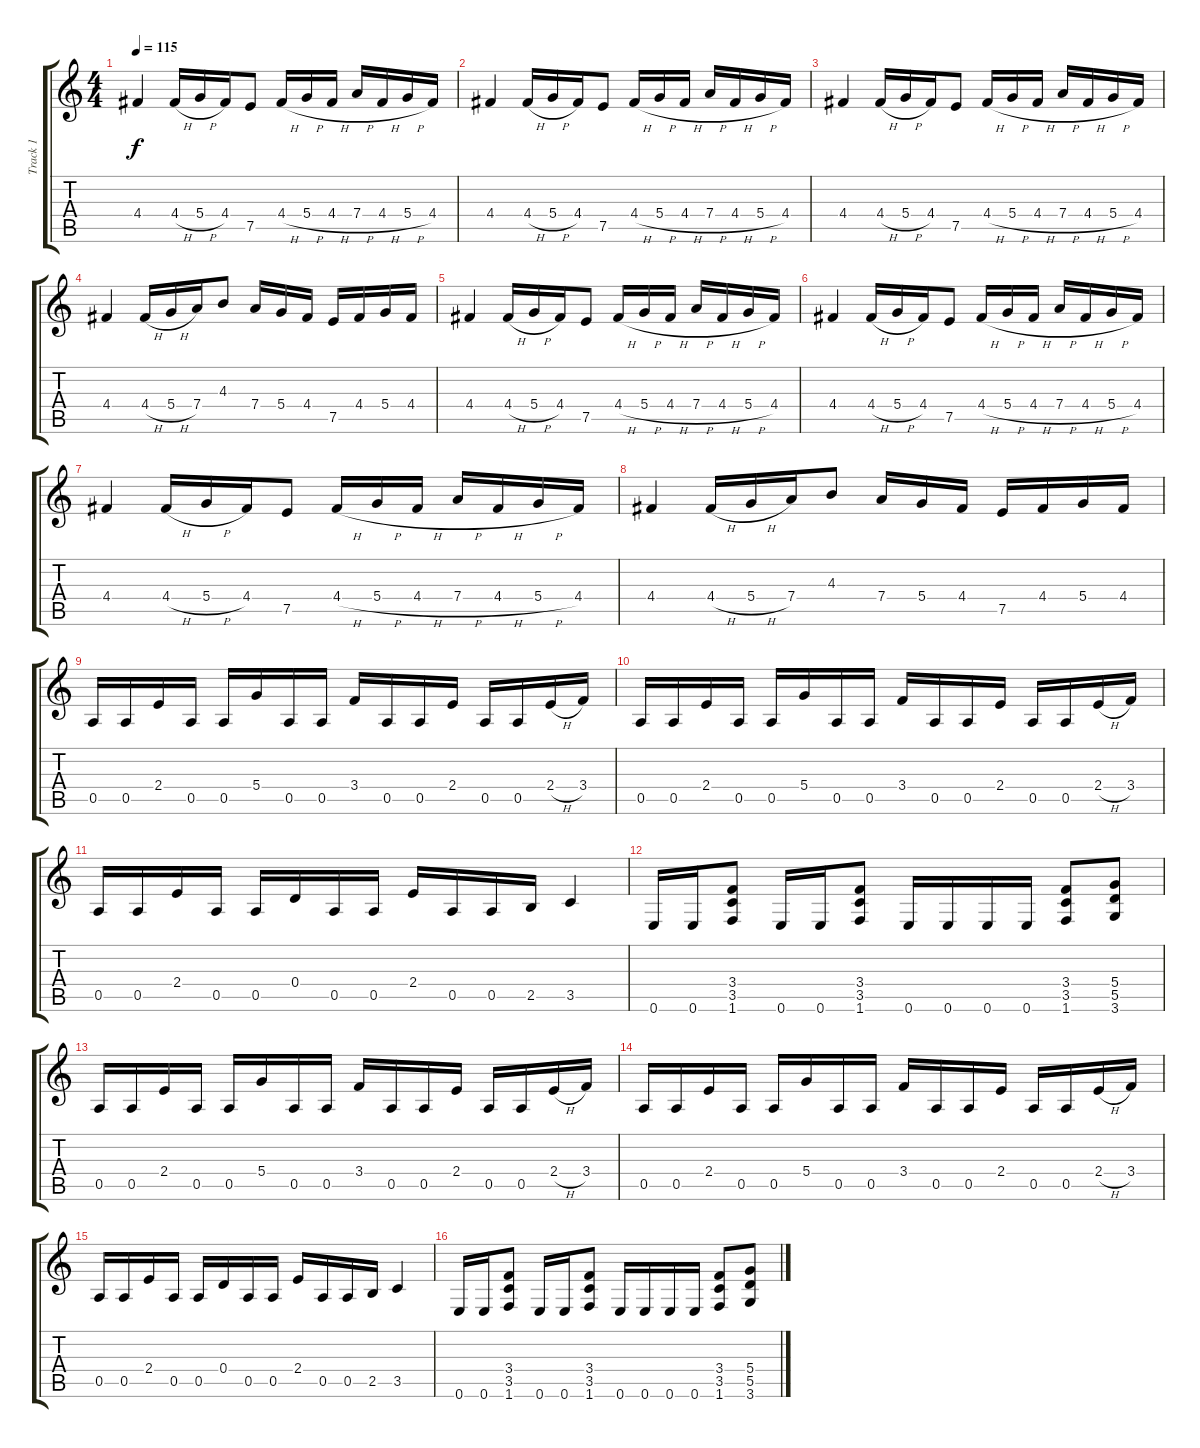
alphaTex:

\track ("Track 1" "Track 1") {instrument distortionguitar}
\staff {score tabs}
\tuning (E4 B3 G3 D3 A2 E2) {hide}
\ts (4 4)
\tempo 115
\clef g2
\ks c
4.4.4{dy f} 4.4{h}.16 5.4{h}.16 4.4.16 7.5.8 4.4{h}.16 5.4{h}.16 4.4{h}.16 7.4{h}.16 4.4{h}.16 5.4{h}.16 4.4.16 |
4.4.4 4.4{h}.16 5.4{h}.16 4.4.16 7.5.8 4.4{h}.16 5.4{h}.16 4.4{h}.16 7.4{h}.16 4.4{h}.16 5.4{h}.16 4.4.16 |
4.4.4 4.4{h}.16 5.4{h}.16 4.4.16 7.5.8 4.4{h}.16 5.4{h}.16 4.4{h}.16 7.4{h}.16 4.4{h}.16 5.4{h}.16 4.4.16 |
4.4.4 4.4{h}.16 5.4{h}.16 7.4.16 4.3.8 7.4.16 5.4.16 4.4.16 7.5.16 4.4.16 5.4.16 4.4.16 |
4.4.4 4.4{h}.16 5.4{h}.16 4.4.16 7.5.8 4.4{h}.16 5.4{h}.16 4.4{h}.16 7.4{h}.16 4.4{h}.16 5.4{h}.16 4.4.16 |
4.4.4 4.4{h}.16 5.4{h}.16 4.4.16 7.5.8 4.4{h}.16 5.4{h}.16 4.4{h}.16 7.4{h}.16 4.4{h}.16 5.4{h}.16 4.4.16 |
4.4.4 4.4{h}.16 5.4{h}.16 4.4.16 7.5.8 4.4{h}.16 5.4{h}.16 4.4{h}.16 7.4{h}.16 4.4{h}.16 5.4{h}.16 4.4.16 |
4.4.4 4.4{h}.16 5.4{h}.16 7.4.16 4.3.8 7.4.16 5.4.16 4.4.16 7.5.16 4.4.16 5.4.16 4.4.16 |
0.5.16 0.5.16 2.4.16 0.5.16 0.5.16 5.4.16 0.5.16 0.5.16 3.4.16 0.5.16 0.5.16 2.4.16 0.5.16 0.5.16 2.4{h}.16 3.4.16 |
0.5.16 0.5.16 2.4.16 0.5.16 0.5.16 5.4.16 0.5.16 0.5.16 3.4.16 0.5.16 0.5.16 2.4.16 0.5.16 0.5.16 2.4{h}.16 3.4.16 |
0.5.16 0.5.16 2.4.16 0.5.16 0.5.16 0.4.16 0.5.16 0.5.16 2.4.16 0.5.16 0.5.16 2.5.16 3.5.4 |
0.6.16 0.6.16 (3.4 3.5 1.6).8 0.6.16 0.6.16 (3.4 3.5 1.6).8 0.6.16 0.6.16 0.6.16 0.6.16 (3.4 3.5 1.6).8 (5.4 5.5 3.6).8 |
0.5.16 0.5.16 2.4.16 0.5.16 0.5.16 5.4.16 0.5.16 0.5.16 3.4.16 0.5.16 0.5.16 2.4.16 0.5.16 0.5.16 2.4{h}.16 3.4.16 |
0.5.16 0.5.16 2.4.16 0.5.16 0.5.16 5.4.16 0.5.16 0.5.16 3.4.16 0.5.16 0.5.16 2.4.16 0.5.16 0.5.16 2.4{h}.16 3.4.16 |
0.5.16 0.5.16 2.4.16 0.5.16 0.5.16 0.4.16 0.5.16 0.5.16 2.4.16 0.5.16 0.5.16 2.5.16 3.5.4 |
0.6.16 0.6.16 (3.4 3.5 1.6).8 0.6.16 0.6.16 (3.4 3.5 1.6).8 0.6.16 0.6.16 0.6.16 0.6.16 (3.4 3.5 1.6).8 (5.4 5.5 3.6).8
